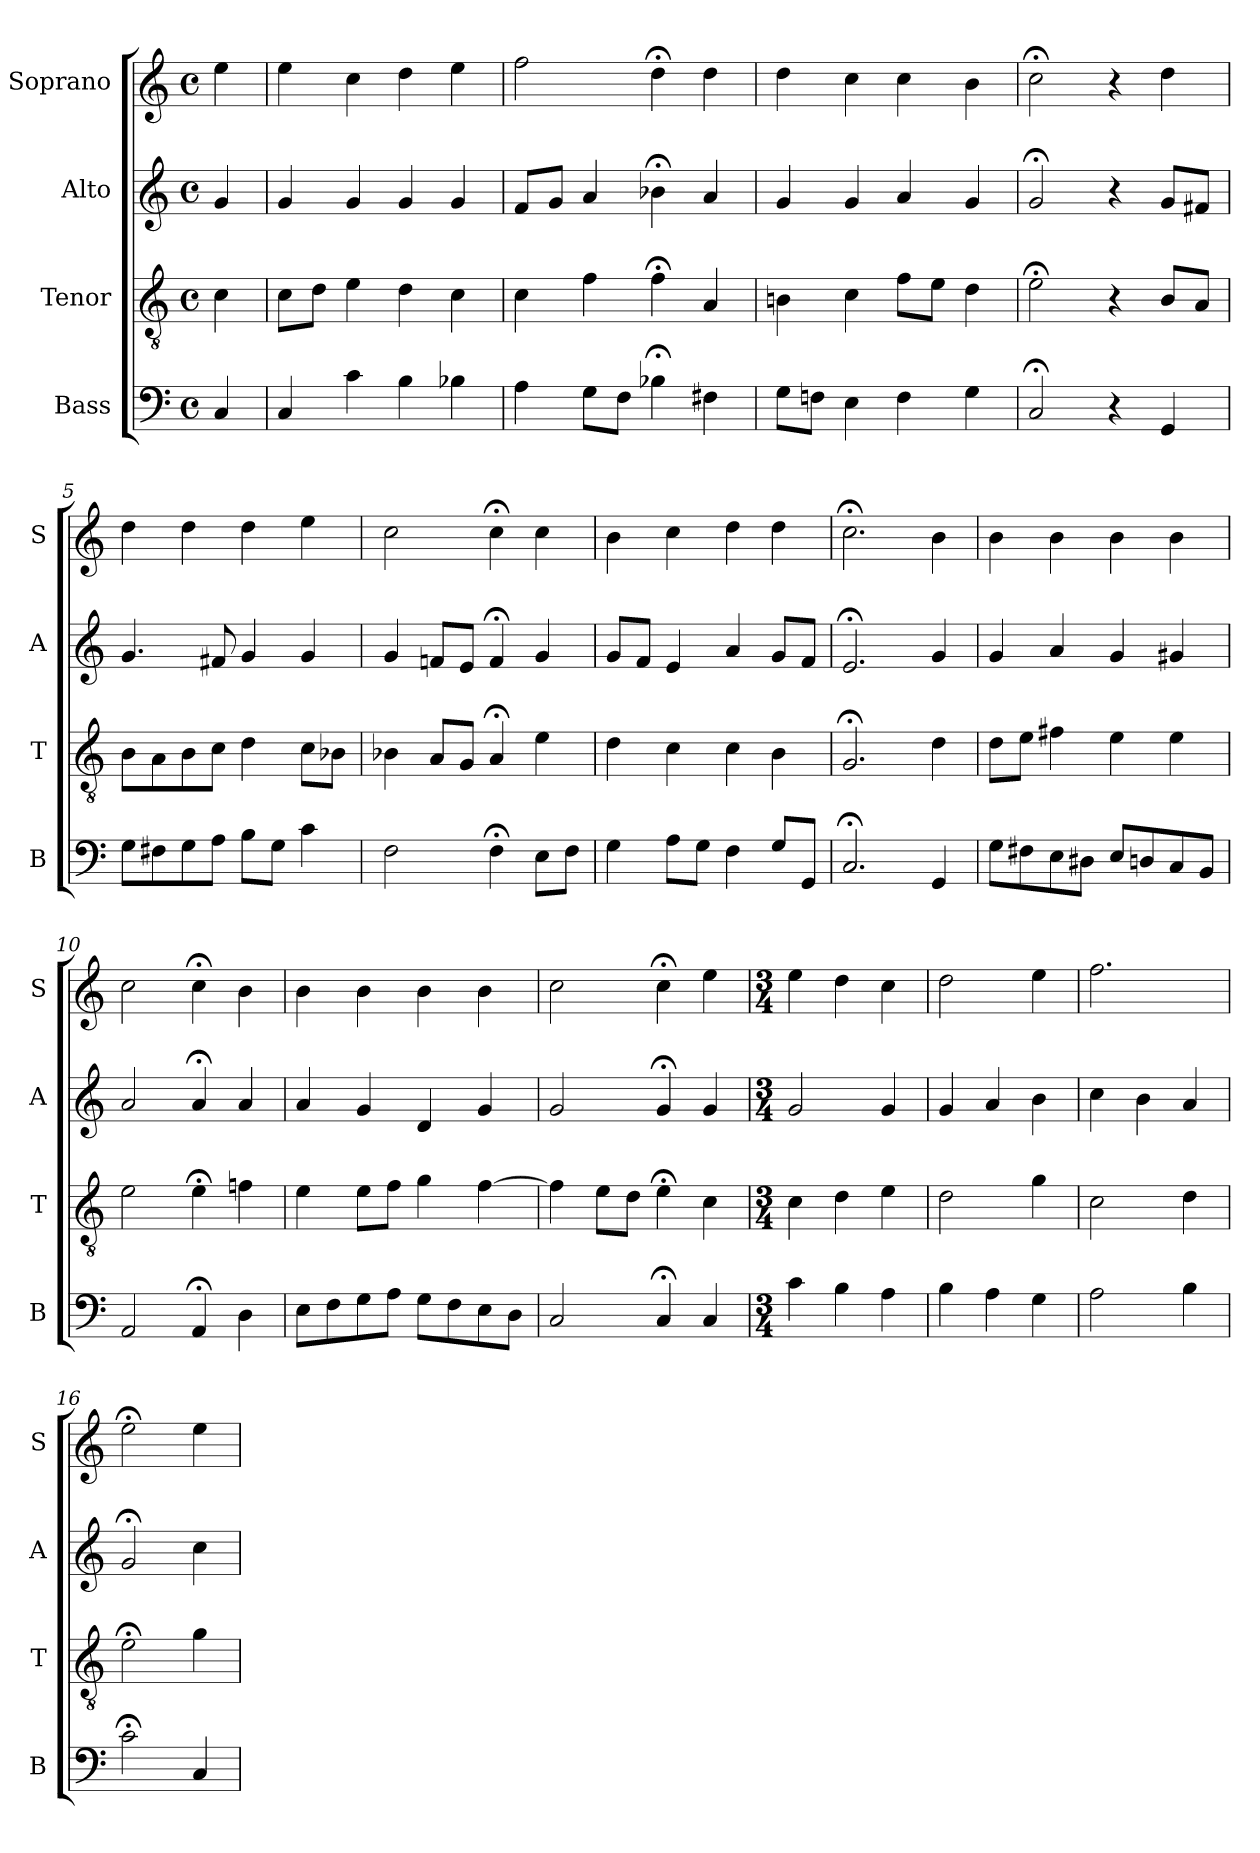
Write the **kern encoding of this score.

**kern	**kern	**kern	**kern
*part4	*part3	*part2	*part1
*staff4	*staff3	*staff2	*staff1
*I"Bass	*I"Tenor	*I"Alto	*I"Soprano
*I'B	*I'T	*I'A	*I'S
*clefF4	*clefGv2	*clefG2	*clefG2
*k[]	*k[]	*k[]	*k[]
*C:	*C:	*C:	*C:
*M4/4	*M4/4	*M4/4	*M4/4
*met(c)	*met(c)	*met(c)	*met(c)
*MM100	*MM100	*MM100	*MM100
=	=	=	=
4C	4c	4g	4ee
=1	=1	=1	=1
4C	8cL	4g	4ee
.	8dJ	.	.
4c	4e	4g	4cc
4B	4d	4g	4dd
4B-X	4c	4g	4ee
=2	=2	=2	=2
4A	4c	8fL	2ff
.	.	8gJ	.
8GL	4f	4a	.
8FJ	.	.	.
4B-X;<	4f;<	4b-X;<	4dd;<
4F#X	4A	4a	4dd
=3	=3	=3	=3
8GL	4Bn	4g	4dd
8FnJ	.	.	.
4E	4c	4g	4cc
4F	8fL	4a	4cc
.	8eJ	.	.
4G	4d	4g	4b
=4	=4	=4	=4
2C;<	2e;<	2g;<	2cc;<
4r	4r	4r	4r
4GG	8BL	8gL	4dd
.	8AJ	8f#XJ	.
=5	=5	=5	=5
8GL	8BL	4.g	4dd
8F#X	8A	.	.
8G	8B	.	4dd
8AJ	8cJ	8f#X	.
8BL	4d	4g	4dd
8GJ	.	.	.
4c	8cL	4g	4ee
.	8B-XJ	.	.
=6	=6	=6	=6
2F	4B-X	4g	2cc
.	8AL	8fnL	.
.	8GJ	8eJ	.
4F;<	4A;<	4f;<	4cc;<
8EL	4e	4g	4cc
8FJ	.	.	.
=7	=7	=7	=7
4G	4d	8gL	4b
.	.	8fJ	.
8AL	4c	4e	4cc
8GJ	.	.	.
4F	4c	4a	4dd
8GL	4B	8gL	4dd
8GGJ	.	8fJ	.
=8	=8	=8	=8
2.C;<	2.G;<	2.e;<	2.cc;<
4GG	4d	4g	4b
=9	=9	=9	=9
8GL	8dL	4g	4b
8F#X	8eJ	.	.
8E	4f#X	4a	4b
8D#XJ	.	.	.
8EL	4e	4g	4b
8Dn	.	.	.
8C	4e	4g#X	4b
8BBJ	.	.	.
=10	=10	=10	=10
2AA	2e	2a	2cc
4AA;<	4e;<	4a;<	4cc;<
4D	4fn	4a	4b
=11	=11	=11	=11
8EL	4e	4a	4b
8F	.	.	.
8G	8eL	4g	4b
8AJ	8fJ	.	.
8GL	4g	4d	4b
8F	.	.	.
8E	[4f	4g	4b
8DJ	.	.	.
=12	=12	=12	=12
2C	4f]	2g	2cc
.	8eL	.	.
.	8dJ	.	.
4C;<	4e;<	4g;<	4cc;<
4C	4c	4g	4ee
=13	=13	=13	=13
*M3/4	*M3/4	*M3/4	*M3/4
4c	4c	2g	4ee
4B	4d	.	4dd
4A	4e	4g	4cc
=14	=14	=14	=14
4B	2d	4g	2dd
4A	.	4a	.
4G	4g	4b	4ee
=15	=15	=15	=15
2A	2c	4cc	2.ff
.	.	4b	.
4B	4d	4a	.
=16	=16	=16	=16
2c;<	2e;<	2g;<	2ee;<
4C	4g	4cc	4ee
=	=	=	=
*-	*-	*-	*-
